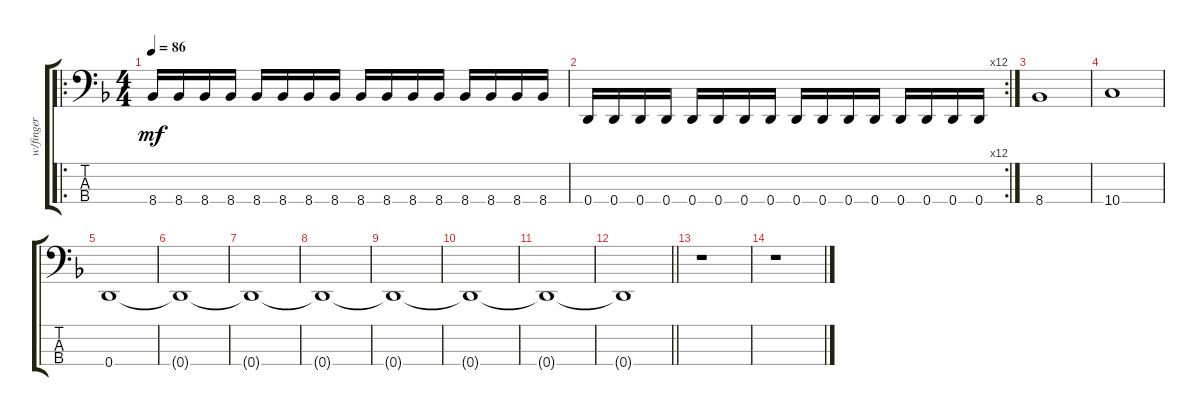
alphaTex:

\track ("w/finger" "w/finger") {instrument electricbassfinger}
\staff {score tabs}
\tuning (G2 D2 A1 D1) {hide}
\ro
\ts (4 4)
\tempo 86
\clef f4
\ks f
8.4.16{dy mf} 8.4.16 8.4.16 8.4.16 8.4.16 8.4.16 8.4.16 8.4.16 8.4.16 8.4.16 8.4.16 8.4.16 8.4.16 8.4.16 8.4.16 8.4.16 |
\rc 12
0.4.16 0.4.16 0.4.16 0.4.16 0.4.16 0.4.16 0.4.16 0.4.16 0.4.16 0.4.16 0.4.16 0.4.16 0.4.16 0.4.16 0.4.16 0.4.16 |
8.4.1 |
10.4.1 |
0.4.1 |
0.4{t}.1 |
0.4{t}.1 |
0.4{t}.1 |
0.4{t}.1 |
0.4{t}.1 |
0.4{t}.1 |
\barLineRight lightlight
0.4{t}.1 |
r.1 |
r.1
